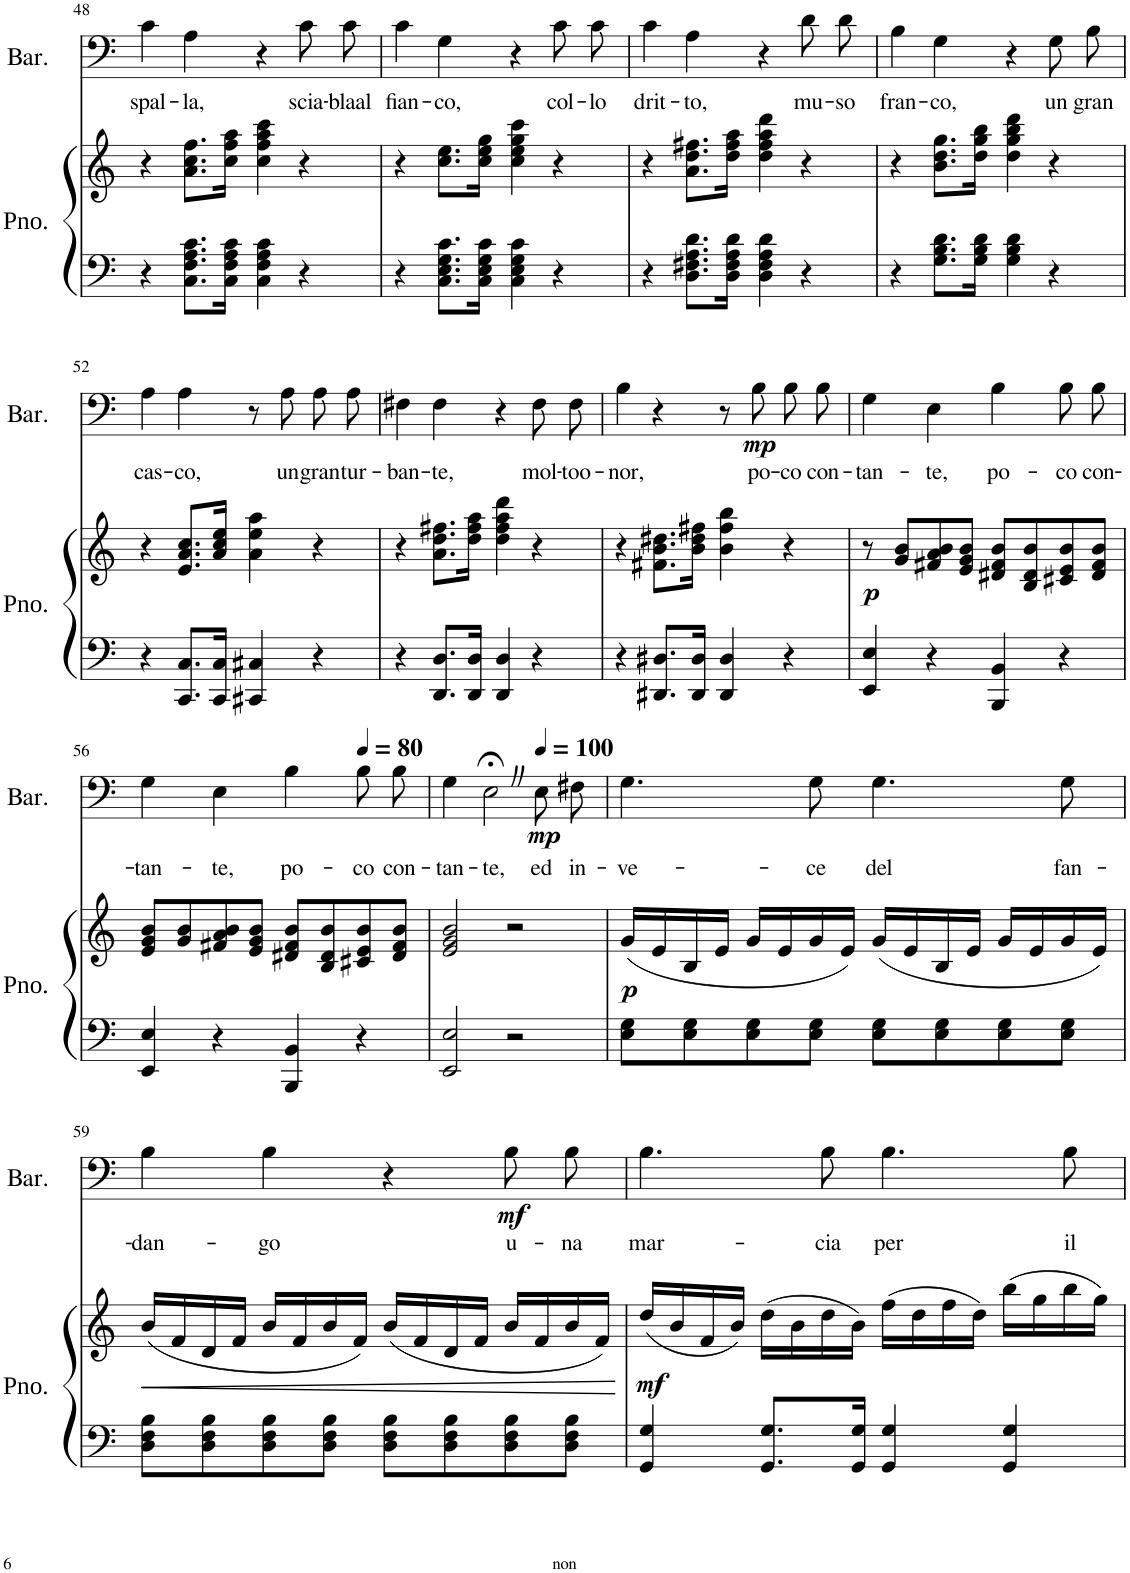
**kern	**kern	**dynam	**kern	**text	**dynam
*part2	*part2	*part2	*part1	*part1	*part1
*staff3	*staff2	*staff2/3	*staff1	*staff1	*staff1
*I"Piano	*	*	*I"Baryton	*	*
*I'Pno.	*	*	*I'Bar.	*	*
!!LO:PB:g=z
*clefF4	*clefG2	*	*clefF4	*	*
*k[]	*k[]	*	*k[]	*	*
*M4/4	*M4/4	*	*M4/4	*	*
*met(c)	*met(c)	*	*met(c)	*	*
=48	=48	=48	=48	=48	=48
!	!	!	!	!LO:LY:b	!
4r	4r	.	4c\	spal-	.
!	!	!	!	!LO:LY:b	!
8.C\ 8.F\ 8.A\ 8.c\L	8.a\ 8.cc\ 8.ff\L	.	4A\	-la,	.
16C\ 16F\ 16A\ 16c\Jk	16cc\ 16ff\ 16aa\Jk	.	.	.	.
4C\ 4F\ 4A\ 4c\	4cc\ 4ff\ 4aa\ 4ccc\	.	4r	.	.
!	!	!	!	!LO:LY:b	!
4r	4r	.	8c\L	scia-	.
!	!	!	!	!LO:LY:b	!
.	.	.	8c\J	-blaal	.
=49	=49	=49	=49	=49	=49
!	!	!	!	!LO:LY:b	!
4r	4r	.	4c\	fian-	.
!	!	!	!	!LO:LY:b	!
8.C\ 8.E\ 8.G\ 8.c\L	8.cc\ 8.ee\L	.	4G\	-co,	.
16C\ 16E\ 16G\ 16c\Jk	16cc\ 16ee\ 16gg\Jk	.	.	.	.
4C\ 4E\ 4G\ 4c\	4cc\ 4ee\ 4gg\ 4ccc\	.	4r	.	.
!	!	!	!	!LO:LY:b	!
4r	4r	.	8c\L	col-	.
!	!	!	!	!LO:LY:b	!
.	.	.	8c\J	-lo	.
=50	=50	=50	=50	=50	=50
!	!	!	!	!LO:LY:b	!
4r	4r	.	4c\	drit-	.
!	!	!	!	!LO:LY:b	!
8.D\ 8.F#X\ 8.A\ 8.d\L	8.a\ 8.dd\ 8.ff#X\L	.	4A\	-to,	.
16D\ 16F#\ 16A\ 16d\Jk	16dd\ 16ff#\ 16aa\Jk	.	.	.	.
4D\ 4F#\ 4A\ 4d\	4dd\ 4ff#\ 4aa\ 4ddd\	.	4r	.	.
!	!	!	!	!LO:LY:b	!
4r	4r	.	8d\L	mu-	.
!	!	!	!	!LO:LY:b	!
.	.	.	8d\J	-so	.
=51	=51	=51	=51	=51	=51
!	!	!	!	!LO:LY:b	!
4r	4r	.	4B\	fran-	.
!	!	!	!	!LO:LY:b	!
8.G\ 8.B\ 8.d\L	8.b\ 8.dd\ 8.gg\L	.	4G\	-co,	.
16G\ 16B\ 16d\Jk	16dd\ 16gg\ 16bb\Jk	.	.	.	.
4G\ 4B\ 4d\	4dd\ 4gg\ 4bb\ 4ddd\	.	4r	.	.
!	!	!	!	!LO:LY:b	!
4r	4r	.	8G\L	un	.
!	!	!	!	!LO:LY:b	!
.	.	.	8B\J	gran	.
!!LO:LB:g=z
=52	=52	=52	=52	=52	=52
!	!	!	!	!LO:LY:b	!
4r	4r	.	4A\	cas-	.
!	!	!	!	!LO:LY:b	!
8.CC/ 8.C/L	8.e/ 8.a/ 8.cc/L	.	4A\	-co,	.
16CC/ 16C/Jk	16a/ 16cc/ 16ee/Jk	.	.	.	.
4CC#X/ 4C#X/	4a\ 4ee\ 4aa\	.	8r	.	.
!	!	!	!	!LO:LY:b	!
.	.	.	8A\	un	.
!	!	!	!	!LO:LY:b	!
4r	4r	.	8A\L	gran	.
!	!	!	!	!LO:LY:b	!
.	.	.	8A\J	tur-	.
=53	=53	=53	=53	=53	=53
!	!	!	!	!LO:LY:b	!
4r	4r	.	4F#X\	-ban-	.
!	!	!	!	!LO:LY:b	!
8.DD/ 8.D/L	8.a\ 8.dd\ 8.ff#X\L	.	4F#\	-te,	.
16DD/ 16D/Jk	16dd\ 16ff#\ 16aa\Jk	.	.	.	.
4DD/ 4D/	4dd\ 4ff#\ 4aa\ 4ddd\	.	4r	.	.
!	!	!	!	!LO:LY:b	!
4r	4r	.	8F#\L	mol-	.
!	!	!	!	!LO:LY:b	!
.	.	.	8F#\J	-too-	.
=54	=54	=54	=54	=54	=54
!	!	!	!	!LO:LY:b	!
4r	4r	.	4B\	-nor,	.
8.DD#X/ 8.D#X/L	8.f#X\ 8.b\ 8.dd#X\L	.	4r	.	.
16DD#/ 16D#/Jk	16b\ 16dd#\ 16ff#X\Jk	.	.	.	.
4DD#/ 4D#/	4b\ 4ff#\ 4bb\	.	8r	.	.
!	!	!	!	!LO:LY:b	!LO:DY:b
.	.	.	8B\	po-	mp
!	!	!	!	!LO:LY:b	!
4r	4r	.	8B\L	-co	.
!	!	!	!	!LO:LY:b	!
.	.	.	8B\J	con-	.
=55	=55	=55	=55	=55	=55
!	!	!LO:DY:b	!	!LO:LY:b	!
4EE/ 4E/	8r	p	4G\	-tan-	.
.	8g/ 8b/L	.	.	.	.
!	!	!	!	!LO:LY:b	!
4r	8f#X/ 8a/ 8b/	.	4E\	-te,	.
.	8e/ 8g/ 8b/J	.	.	.	.
!	!	!	!	!LO:LY:b	!
4BBB/ 4BB/	8d#X/ 8f#/ 8b/L	.	4B\	po-	.
.	8B/ 8d#/ 8b/	.	.	.	.
!	!	!	!	!LO:LY:b	!
4r	8c#X/ 8e/ 8b/	.	8B\L	-co	.
!	!	!	!	!LO:LY:b	!
.	8d#/ 8f#/ 8b/J	.	8B\J	con-	.
!!LO:LB:g=z
=56	=56	=56	=56	=56	=56
!	!	!	!	!LO:LY:b	!
4EE/ 4E/	8e/ 8g/ 8b/L	.	4G\	-tan-	.
.	8g/ 8b/	.	.	.	.
!	!	!	!	!LO:LY:b	!
4r	8f#X/ 8a/ 8b/	.	4E\	-te,	.
.	8e/ 8g/ 8b/J	.	.	.	.
!	!	!	!	!LO:LY:b	!
4BBB/ 4BB/	8d#X/ 8f#/ 8b/L	.	4B\	po-	.
.	8B/ 8d#/ 8b/	.	.	.	.
*	*	*	*MM80	*	*
!	!	!	!	!LO:LY:b	!
4r	8c#X/ 8e/ 8b/	.	8B\L	-co	.
!	!	!	!	!LO:LY:b	!
.	8d#/ 8f#/ 8b/J	.	8B\J	con-	.
=57	=57	=57	=57	=57	=57
!	!	!	!	!LO:LY:b	!
2EE/ 2E/	2e/ 2g/ 2b/	.	4G\	-tan-	.
!	!	!	!	!LO:LY:b	!
.	.	.	2E;<Z\	-te,	.
2r	2r	.	.	.	.
*	*	*	*MM100	*	*
!	!	!	!	!LO:LY:b	!LO:DY:b
.	.	.	8E\L	ed	mp
!	!	!	!	!LO:LY:b	!
.	.	.	8F#X\J	in-	.
=58	=58	=58	=58	=58	=58
!	!	!LO:DY:b	!	!LO:LY:b	!
8E\ 8G\L	(16g/LL	p	4.G\	-ve-	.
.	16e/	.	.	.	.
8E\ 8G\	16B/	.	.	.	.
.	16e/JJ	.	.	.	.
8E\ 8G\	16g/LL	.	.	.	.
.	16e/	.	.	.	.
!	!	!	!	!LO:LY:b	!
8E\ 8G\J	16g/	.	8G\	-ce	.
.	16e/JJ)	.	.	.	.
!	!	!	!	!LO:LY:b	!
8E\ 8G\L	(16g/LL	.	4.G\	del	.
.	16e/	.	.	.	.
8E\ 8G\	16B/	.	.	.	.
.	16e/JJ	.	.	.	.
8E\ 8G\	16g/LL	.	.	.	.
.	16e/	.	.	.	.
!	!	!	!	!LO:LY:b	!
8E\ 8G\J	16g/	.	8G\	fan-	.
.	16e/JJ)	.	.	.	.
!!LO:LB:g=z
=59	=59	=59	=59	=59	=59
!	!	!LO:HP:b	!	!LO:LY:b	!
8D\ 8F\ 8B\L	(16b/LL	<	4B\	-dan-	.
.	16f/	.	.	.	.
8D\ 8F\ 8B\	16d/	.	.	.	.
.	16f/JJ	.	.	.	.
!	!	!	!	!LO:LY:b	!
8D\ 8F\ 8B\	16b/LL	.	4B\	-go	.
.	16f/	.	.	.	.
8D\ 8F\ 8B\J	16b/	.	.	.	.
.	16f/JJ)	.	.	.	.
8D\ 8F\ 8B\L	(16b/LL	.	4r	.	.
.	16f/	.	.	.	.
8D\ 8F\ 8B\	16d/	.	.	.	.
.	16f/JJ	.	.	.	.
!	!	!	!	!LO:LY:b	!LO:DY:b
8D\ 8F\ 8B\	16b/LL	.	8B\L	u-	mf
.	16f/	.	.	.	.
!	!	!	!	!LO:LY:b	!
8D\ 8F\ 8B\J	16b/	.	8B\J	-na	.
.	16f/JJ)	.	.	.	.
.	.	[	.	.	.
=60	=60	=60	=60	=60	=60
!	!	!LO:DY:b	!	!LO:LY:b	!
4GG/ 4G/	(16dd/LL	mf	4.B\	mar-	.
.	16b/	.	.	.	.
.	16f/	.	.	.	.
.	16b/JJ)	.	.	.	.
8.GG/ 8.G/L	(16dd\LL	.	.	.	.
.	16b\	.	.	.	.
!	!	!	!	!LO:LY:b	!
.	16dd\	.	8B\	-cia	.
16GG/ 16G/Jk	16b\JJ)	.	.	.	.
!	!	!	!	!LO:LY:b	!
4GG/ 4G/	(16ff\LL	.	4.B\	per	.
.	16dd\	.	.	.	.
.	16ff\	.	.	.	.
.	16dd\JJ)	.	.	.	.
4GG/ 4G/	(16bb\LL	.	.	.	.
.	16gg\	.	.	.	.
!	!	!	!	!LO:LY:b	!
.	16bb\	.	8B\	il	.
.	16gg\JJ)	.	.	.	.
=	=	=	=	=	=
*-	*-	*-	*-	*-	*-
